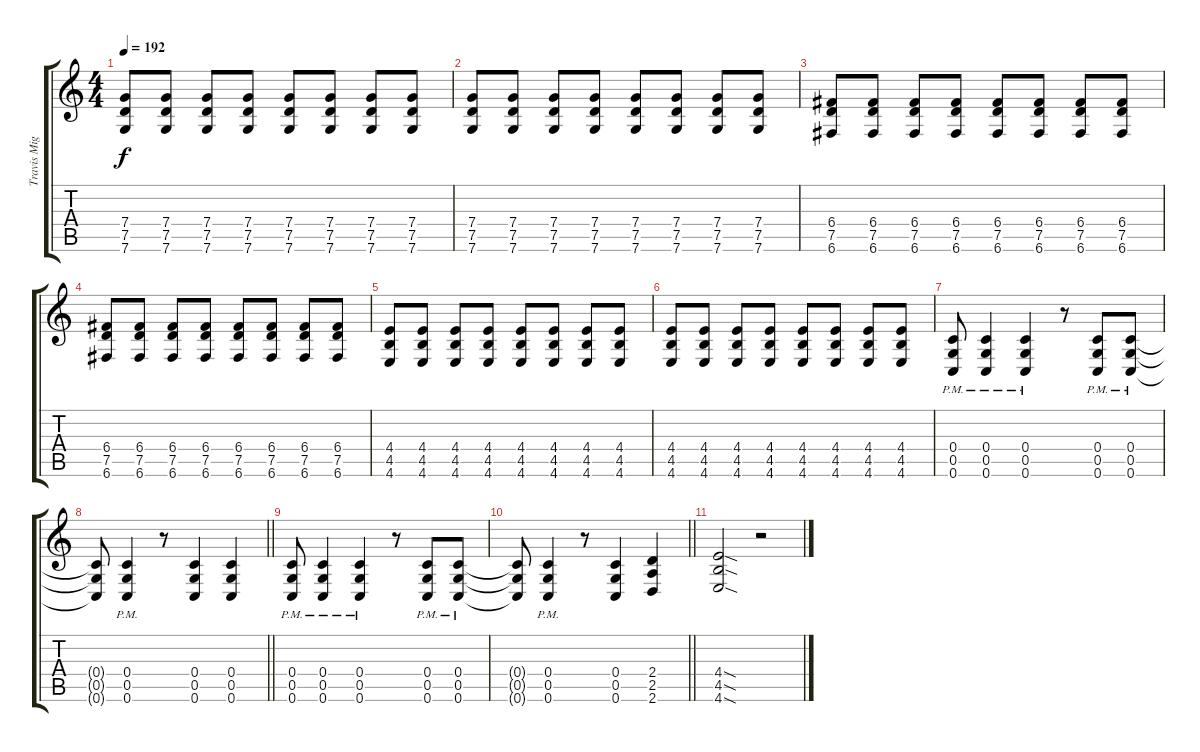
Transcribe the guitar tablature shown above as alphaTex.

\track ("Travis Miguel" "Travis Mig") {instrument distortionguitar}
\staff {score tabs}
\tuning (D4 A3 F3 C3 G2 C2) {hide}
\ts (4 4)
\tempo 192
\clef g2
\ks aminor
(7.4 7.5 7.6).8{dy f} (7.4 7.5 7.6).8 (7.4 7.5 7.6).8 (7.4 7.5 7.6).8 (7.4 7.5 7.6).8 (7.4 7.5 7.6).8 (7.4 7.5 7.6).8 (7.4 7.5 7.6).8 |
(7.4 7.5 7.6).8 (7.4 7.5 7.6).8 (7.4 7.5 7.6).8 (7.4 7.5 7.6).8 (7.4 7.5 7.6).8 (7.4 7.5 7.6).8 (7.4 7.5 7.6).8 (7.4 7.5 7.6).8 |
(6.4 7.5 6.6).8 (6.4 7.5 6.6).8 (6.4 7.5 6.6).8 (6.4 7.5 6.6).8 (6.4 7.5 6.6).8 (6.4 7.5 6.6).8 (6.4 7.5 6.6).8 (6.4 7.5 6.6).8 |
(6.4 7.5 6.6).8 (6.4 7.5 6.6).8 (6.4 7.5 6.6).8 (6.4 7.5 6.6).8 (6.4 7.5 6.6).8 (6.4 7.5 6.6).8 (6.4 7.5 6.6).8 (6.4 7.5 6.6).8 |
(4.4 4.5 4.6).8 (4.4 4.5 4.6).8 (4.4 4.5 4.6).8 (4.4 4.5 4.6).8 (4.4 4.5 4.6).8 (4.4 4.5 4.6).8 (4.4 4.5 4.6).8 (4.4 4.5 4.6).8 |
(4.4 4.5 4.6).8 (4.4 4.5 4.6).8 (4.4 4.5 4.6).8 (4.4 4.5 4.6).8 (4.4 4.5 4.6).8 (4.4 4.5 4.6).8 (4.4 4.5 4.6).8 (4.4 4.5 4.6).8 |
(0.4{pm} 0.5{pm} 0.6{pm}).8 (0.4{pm} 0.5{pm} 0.6{pm}).4 (0.4{pm} 0.5{pm} 0.6{pm}).4 r.8 (0.4{pm} 0.5 0.6).8 (0.4 0.5 0.6{pm}).8 |
\barLineRight lightlight
(0.4{t} 0.5{t} 0.6{t}).8 (0.4{pm} 0.5{pm} 0.6{pm}).4 r.8 (0.4 0.5 0.6).4 (0.4 0.5 0.6).4 |
(0.4{pm} 0.5{pm} 0.6{pm}).8 (0.4{pm} 0.5{pm} 0.6{pm}).4 (0.4{pm} 0.5{pm} 0.6{pm}).4 r.8 (0.4{pm} 0.5 0.6).8 (0.4 0.5 0.6{pm}).8 |
\barLineRight lightlight
(0.4{t} 0.5{t} 0.6{t}).8 (0.4{pm} 0.5{pm} 0.6{pm}).4 r.8 (0.4 0.5 0.6).4 (2.4 2.5 2.6).4 |
(4.4{sod} 4.5{sod} 4.6{sod}).2 r.2
